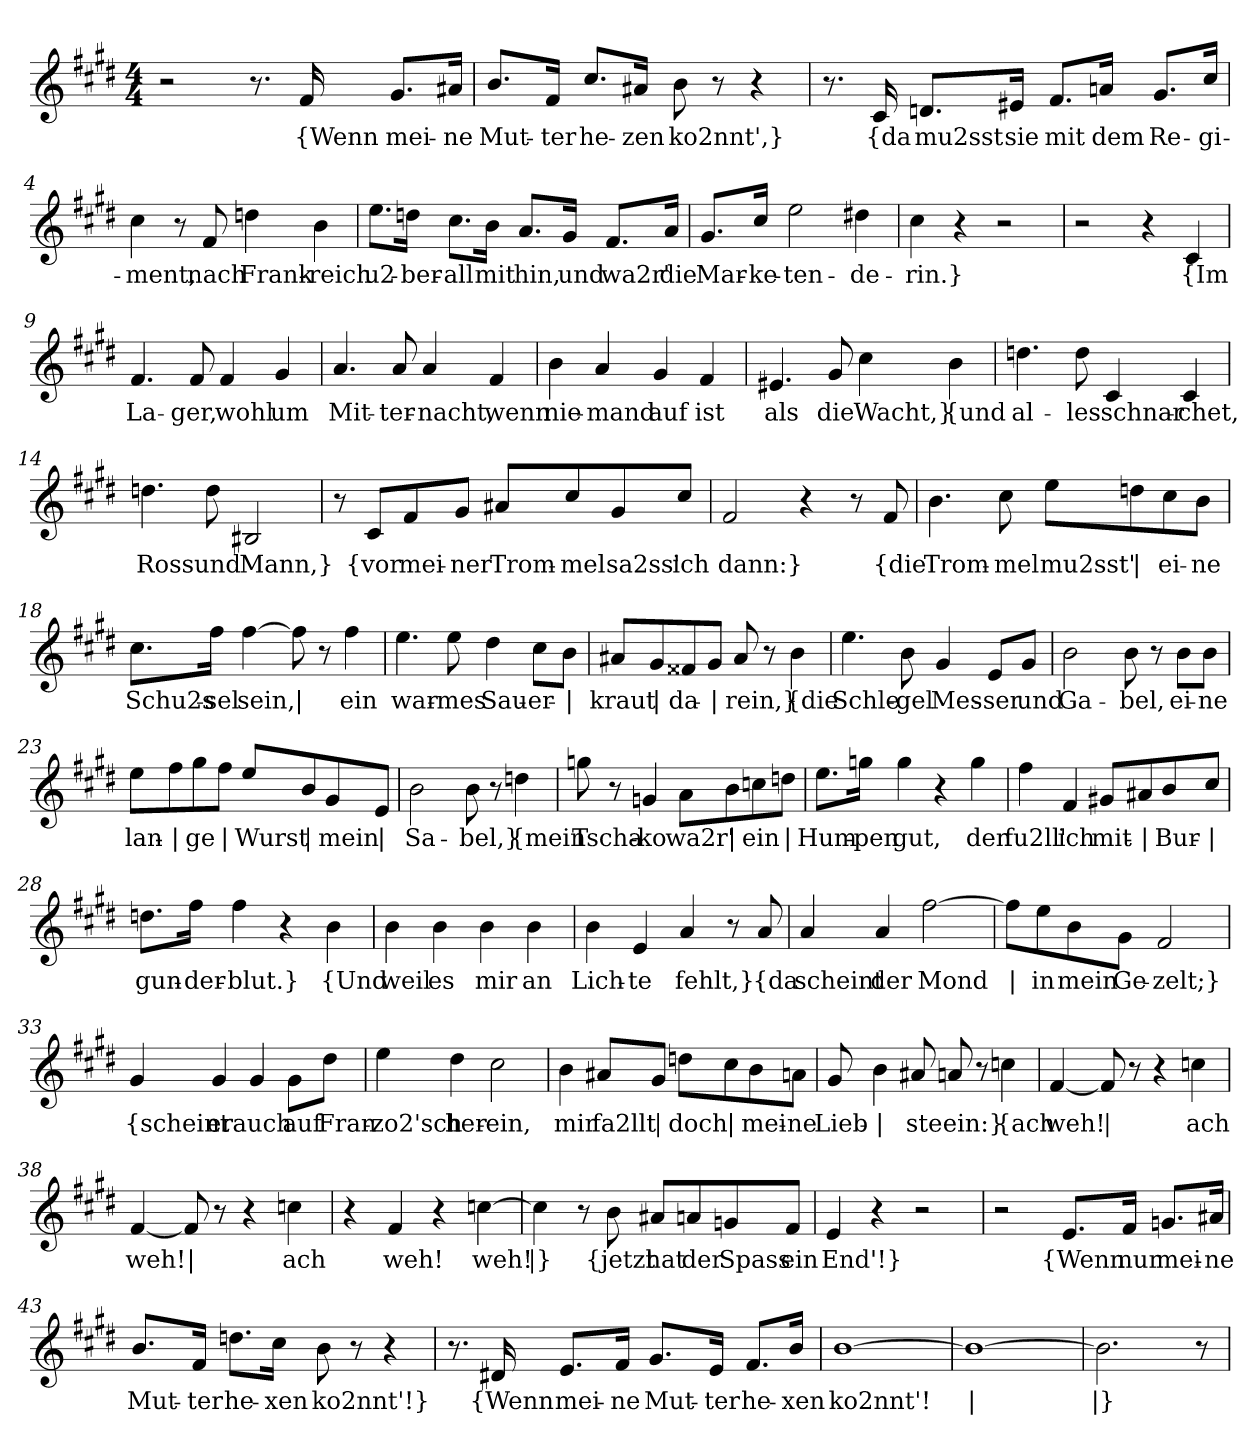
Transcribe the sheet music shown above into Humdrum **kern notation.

**kern	**text
*part1	*part1
*staff1	*staff1
*clefG2	*
*k[f#c#g#d#]	*
*M4/4	*
=1	=1
2r	.
8.r	.
!	!LO:LY:b
16f#/	{Wenn
!	!LO:LY:b
8.g#/L	mei-
!	!LO:LY:b
16a#X/Jk	-ne
=2	=2
!	!LO:LY:b
8.b/L	Mut-
!	!LO:LY:b
16f#/Jk	-ter
!	!LO:LY:b
8.cc#/L	he-
!	!LO:LY:b
16a#X/Jk	-zen
!	!LO:LY:b
8b\	ko2nnt',}
8r	.
4r	.
=3	=3
8.r	.
!	!LO:LY:b
16c#/	{da
!	!LO:LY:b
8.dn/L	mu2sst
!	!LO:LY:b
16e#X/Jk	sie
!	!LO:LY:b
8.f#/L	mit
!	!LO:LY:b
16an/Jk	dem
!	!LO:LY:b
8.g#/L	Re-
!	!LO:LY:b
16cc#/Jk	-gi-
!!LO:LB:g=z
=4	=4
!	!LO:LY:b
4cc#\	-ment,
8r	.
!	!LO:LY:b
8f#/	nach
!	!LO:LY:b
4ddn\	Frank-
!	!LO:LY:b
4b\	-reich
=5	=5
!	!LO:LY:b
8.ee\L	u2-
!	!LO:LY:b
16ddn\Jk	-ber-
!	!LO:LY:b
8.cc#\L	-all
!	!LO:LY:b
16b\Jk	mit
!	!LO:LY:b
8.a/L	hin,
!	!LO:LY:b
16g#/Jk	und
!	!LO:LY:b
8.f#/L	wa2r'
!	!LO:LY:b
16a/Jk	die
=6	=6
!	!LO:LY:b
8.g#/L	Mar-
!	!LO:LY:b
16cc#/Jk	-ke-
!	!LO:LY:b
2ee\	-ten-
!	!LO:LY:b
4dd#X\	-de-
=7	=7
!	!LO:LY:b
4cc#\	-rin.}
4r	.
2r	.
!!LO:LB:g=z
=8	=8
2r	.
4r	.
!	!LO:LY:b
4c#/	{Im
=9	=9
!	!LO:LY:b
4.f#/	La-
!	!LO:LY:b
8f#/	-ger,
!	!LO:LY:b
4f#/	wohl
!	!LO:LY:b
4g#/	um
=10	=10
!	!LO:LY:b
4.a/	Mit-
!	!LO:LY:b
8a/	-ter-
!	!LO:LY:b
4a/	-nacht,
!	!LO:LY:b
4f#/	wenn
=11	=11
!	!LO:LY:b
4b\	nie-
!	!LO:LY:b
4a/	-mand
!	!LO:LY:b
4g#/	auf
!	!LO:LY:b
4f#/	ist
=12	=12
!	!LO:LY:b
4.e#X/	als
!	!LO:LY:b
8g#/	die
!	!LO:LY:b
4cc#\	Wacht,}
!	!LO:LY:b
4b\	{und
!!LO:LB:g=z
=13	=13
!	!LO:LY:b
4.ddn\	al-
!	!LO:LY:b
8dd\	-les
!	!LO:LY:b
4c#/	schnar-
!	!LO:LY:b
4c#/	-chet,
=14	=14
!	!LO:LY:b
4.ddn\	Ross
!	!LO:LY:b
8dd\	und
!	!LO:LY:b
2B#X/	Mann,}
=15	=15
8r	.
!	!LO:LY:b
8c#/L	{vor
!	!LO:LY:b
8f#/	mei-
!	!LO:LY:b
8g#/J	-ner
!	!LO:LY:b
8a#X/L	Trom-
!	!LO:LY:b
8cc#/	-mel
!	!LO:LY:b
8g#/	sa2ss'
!	!LO:LY:b
8cc#/J	ich
=16	=16
!	!LO:LY:b
2f#/	dann:}
4r	.
8r	.
!	!LO:LY:b
8f#/	{die
!!LO:LB:g=z
=17	=17
!	!LO:LY:b
4.b\	Trom-
!	!LO:LY:b
8cc#\	-mel
!	!LO:LY:b
8ee\L	mu2sst'
!	!LO:LY:b
8ddn\	|
!	!LO:LY:b
8cc#\	ei-
!	!LO:LY:b
8b\J	-ne
=18	=18
!	!LO:LY:b
8.cc#\L	Schu2s-
!	!LO:LY:b
16ff#\Jk	-sel
!	!LO:LY:b
[4ff#\	sein,
!	!LO:LY:b
8ff#\]	|
8r	.
!	!LO:LY:b
4ff#\	ein
=19	=19
!	!LO:LY:b
4.ee\	war-
!	!LO:LY:b
8ee\	-mes
!	!LO:LY:b
4dd#\	Sau-
!	!LO:LY:b
8cc#\L	-er-
!	!LO:LY:b
8b\J	|
!!LO:LB:g=z
=20	=20
!	!LO:LY:b
8a#X/L	-kraut
!	!LO:LY:b
8g#/	|
!	!LO:LY:b
8f##X/	da-
!	!LO:LY:b
8g#/J	|
!	!LO:LY:b
8a#/	-rein,}
8r	.
!	!LO:LY:b
4b\	{die
=21	=21
!	!LO:LY:b
4.ee\	Schle-
!	!LO:LY:b
8b\	-gel
!	!LO:LY:b
4g#/	Mes-
!	!LO:LY:b
8e/L	-ser
!	!LO:LY:b
8g#/J	und
=22	=22
!	!LO:LY:b
2b\	Ga-
!	!LO:LY:b
8b\	-bel,
8r	.
!	!LO:LY:b
8b\L	ei-
!	!LO:LY:b
8b\J	-ne
=23	=23
!	!LO:LY:b
8ee\L	lan-
!	!LO:LY:b
8ff#\	|
!	!LO:LY:b
8gg#\	-ge
!	!LO:LY:b
8ff#\J	|
!	!LO:LY:b
8ee/L	Wurst
!	!LO:LY:b
8b/	|
!	!LO:LY:b
8g#/	mein
!	!LO:LY:b
8e/J	|
!!LO:LB:g=z
=24	=24
!	!LO:LY:b
2b\	Sa-
!	!LO:LY:b
8b\	-bel,}
8r	.
!	!LO:LY:b
4ddn\	{mein
=25	=25
!	!LO:LY:b
8ggn\	Tscha-
8r	.
!	!LO:LY:b
4gn/	-ko
!	!LO:LY:b
8a\L	wa2r'
!	!LO:LY:b
8b\	|
!	!LO:LY:b
8ccn\	ein
!	!LO:LY:b
8ddn\J	|
=26	=26
!	!LO:LY:b
8.ee\L	Hum-
!	!LO:LY:b
16ggn\Jk	-pen
!	!LO:LY:b
4gg\	gut,
4r	.
!	!LO:LY:b
4gg\	den
=27	=27
!	!LO:LY:b
4ff#\	fu2ll'
!	!LO:LY:b
4f#/	ich
!	!LO:LY:b
8g#X/L	mit-
!	!LO:LY:b
8a#X/	|
!	!LO:LY:b
8b/	Bur-
!	!LO:LY:b
8cc#/J	|
!!LO:LB:g=z
=28	=28
!	!LO:LY:b
8.ddn\L	-gun-
!	!LO:LY:b
16ff#\Jk	-der-
!	!LO:LY:b
4ff#\	-blut.}
4r	.
!	!LO:LY:b
4b\	{Und
=29	=29
!	!LO:LY:b
4b\	weil
!	!LO:LY:b
4b\	es
!	!LO:LY:b
4b\	mir
!	!LO:LY:b
4b\	an
=30	=30
!	!LO:LY:b
4b\	Lich-
!	!LO:LY:b
4e/	-te
!	!LO:LY:b
4a/	fehlt,}
8r	.
!	!LO:LY:b
8a/	{da
=31	=31
!	!LO:LY:b
4a/	scheint
!	!LO:LY:b
4a/	der
!	!LO:LY:b
[2ff#\	Mond
!!LO:LB:g=z
=32	=32
!	!LO:LY:b
8ff#\L]	|
!	!LO:LY:b
8ee\	in
!	!LO:LY:b
8b\	mein
!	!LO:LY:b
8g#\J	Ge-
!	!LO:LY:b
2f#/	-zelt;}
=33	=33
!	!LO:LY:b
4g#/	{scheint
!	!LO:LY:b
4g#/	er
!	!LO:LY:b
4g#/	auch
!	!LO:LY:b
8g#\L	auf
!	!LO:LY:b
8dd#\J	Fran-
=34	=34
!	!LO:LY:b
4ee\	-zo2'sch
!	!LO:LY:b
4dd#\	her-
!	!LO:LY:b
2cc#\	-ein,
=35	=35
!	!LO:LY:b
4b\	mir
!	!LO:LY:b
8a#X/L	fa2llt
!	!LO:LY:b
8g#/J	|
!	!LO:LY:b
8ddn\L	doch
!	!LO:LY:b
8cc#\	|
!	!LO:LY:b
8b\	mei-
!	!LO:LY:b
8an\J	-ne
!!LO:LB:g=z
=36	=36
!	!LO:LY:b
8g#/	Lieb-
!	!LO:LY:b
4b\	|
!	!LO:LY:b
8a#X/	-ste
!	!LO:LY:b
8an/	ein:}
8r	.
!	!LO:LY:b
4ccn\	{ach
=37	=37
!	!LO:LY:b
[4f#/	weh!
!	!LO:LY:b
8f#/]	|
8r	.
4r	.
!	!LO:LY:b
4ccn\	ach
=38	=38
!	!LO:LY:b
[4f#/	weh!
!	!LO:LY:b
8f#/]	|
8r	.
4r	.
!	!LO:LY:b
4ccn\	ach
=39	=39
4r	.
!	!LO:LY:b
4f#/	weh!
4r	.
!	!LO:LY:b
[4ccn\	weh!
=40	=40
!	!LO:LY:b
4cc\]	|}
8r	.
!	!LO:LY:b
8b\	{jetzt
!	!LO:LY:b
8a#X/L	hat
!	!LO:LY:b
8an/	der
!	!LO:LY:b
8gn/	Spass
!	!LO:LY:b
8f#/J	ein
!!LO:PB:g=z
=41	=41
!	!LO:LY:b
4e/	End'!}
4r	.
2r	.
=42	=42
2r	.
!	!LO:LY:b
8.e/L	{Wenn
!	!LO:LY:b
16f#/Jk	nur
!	!LO:LY:b
8.gn/L	mei-
!	!LO:LY:b
16a#X/Jk	-ne
=43	=43
!	!LO:LY:b
8.b/L	Mut-
!	!LO:LY:b
16f#/Jk	-ter
!	!LO:LY:b
8.ddn\L	he-
!	!LO:LY:b
16cc#\Jk	-xen
!	!LO:LY:b
8b\	ko2nnt'!}
8r	.
4r	.
=44	=44
8.r	.
!	!LO:LY:b
16d#X/	{Wenn
!	!LO:LY:b
8.e/L	mei-
!	!LO:LY:b
16f#/Jk	-ne
!	!LO:LY:b
8.g#/L	Mut-
!	!LO:LY:b
16e/Jk	-ter
!	!LO:LY:b
8.f#/L	he-
!	!LO:LY:b
16b/Jk	-xen
!!LO:LB:g=z
=45	=45
!	!LO:LY:b
[1b	ko2nnt'!
=46	=46
!	!LO:LY:b
1b_	|
=47	=47
!	!LO:LY:b
2.b\]	|}
8r	.
=	=
*-	*-
